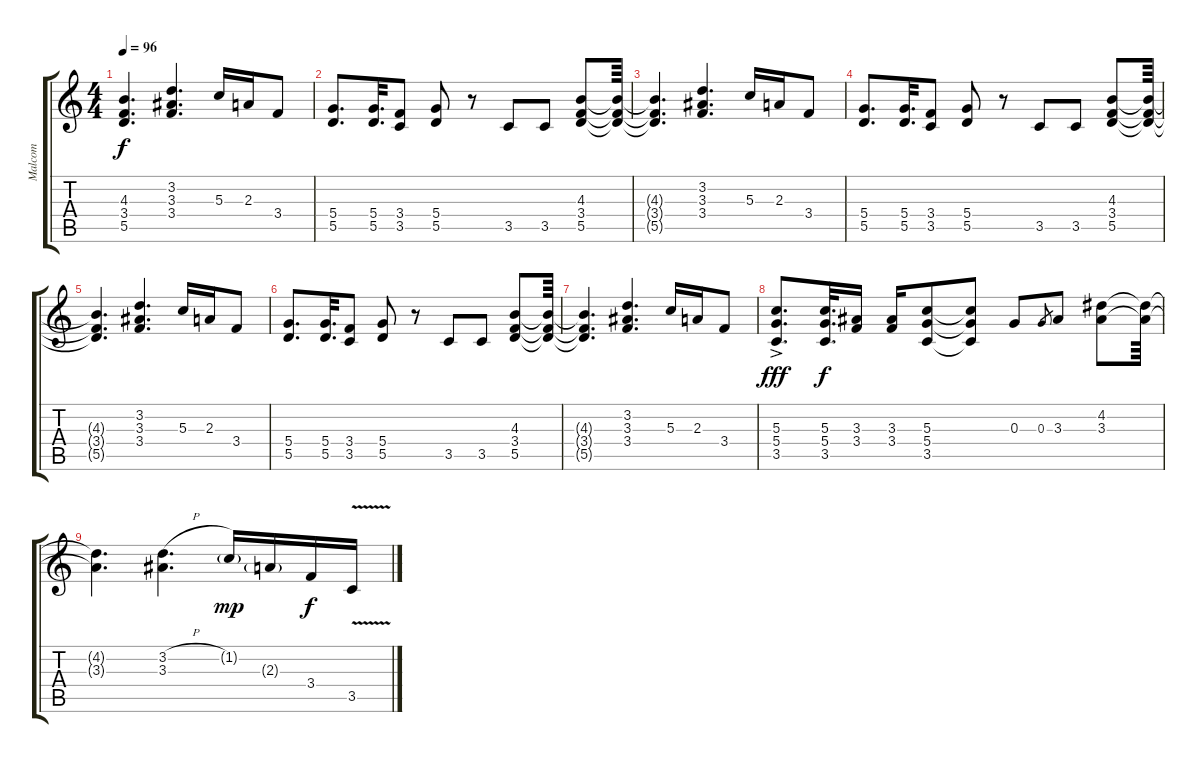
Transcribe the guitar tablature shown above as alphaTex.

\track ("Malcom" "Malcom") {instrument distortionguitar}
\staff {score tabs}
\tuning (E4 B3 G3 D3 A2 E2) {hide}
\ts (4 4)
\tempo 96
\clef g2
\ks c
(4.3{t} 3.4{t} 5.5{t}).4{d dy f} (3.2 3.3 3.4).4{d} 5.3.16 2.3.16 3.4.8 |
(5.4 5.5).8{d volume 9} (5.4 5.5).32{d} (3.4 3.5).8 (5.4 5.5).8 r.8 3.5.8 3.5.8 (4.3 3.4 5.5).8 (4.3{t} 3.4{t} 5.5{t}).64 |
(4.3{t} 3.4{t} 5.5{t}).4{d} (3.2 3.3 3.4).4{d} 5.3.16 2.3.16 3.4.8 |
(5.4 5.5).8{d volume 8} (5.4 5.5).32{d} (3.4 3.5).8 (5.4 5.5).8 r.8 3.5.8 3.5.8 (4.3 3.4 5.5).8 (4.3{t} 3.4{t} 5.5{t}).64 |
(4.3{t} 3.4{t} 5.5{t}).4{d} (3.2 3.3 3.4).4{d} 5.3.16 2.3.16 3.4.8 |
(5.4 5.5).8{d volume 7} (5.4 5.5).32{d} (3.4 3.5).8 (5.4 5.5).8 r.8 3.5.8 3.5.8 (4.3 3.4 5.5).8 (4.3{t} 3.4{t} 5.5{t}).64 |
(4.3{t} 3.4{t} 5.5{t}).4{d} (3.2 3.3 3.4).4{d} 5.3.16 2.3.16 3.4.8 |
(5.3{ac} 5.4{ac} 3.5{ac}).8{d dy fff volume 2} (5.3 5.4 3.5).32{d dy f} (3.3 3.4).16 (3.3 3.4).16 (5.3 5.4 3.5).8 (5.3{t} 5.4{t} 3.5{t}).8 0.3.8 0.3.8{gr} 3.3.8 (4.2 3.3).8 (4.2{t} 3.3{t}).64 |
(4.2{t} 3.3{t}).4{d} (3.2{h} 3.3).4{d} 1.2{g}.16{dy mp} 2.3{g}.16 3.4.16{dy f} 3.5{v}.16{txt "......."}
